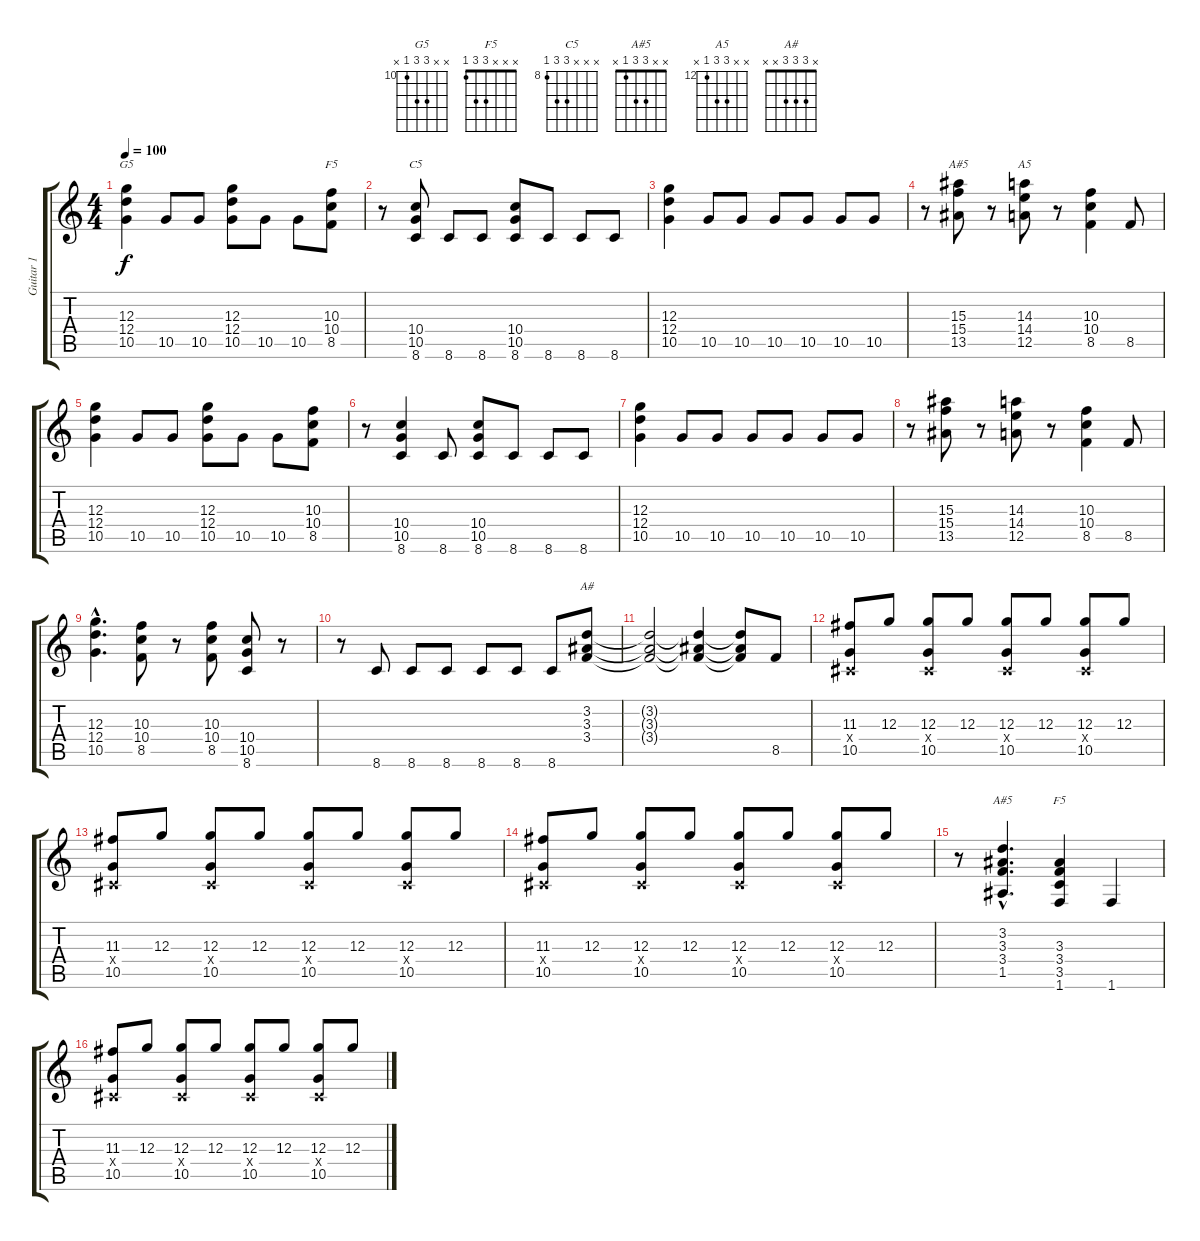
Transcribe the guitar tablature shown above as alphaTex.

\track ("Guitar 1" "Guitar 1") {instrument overdrivenguitar}
\staff {score tabs}
\tuning (E4 B3 G3 D3 A2 E2) {hide}
\chord ("G5" x x 12 12 10 x) {firstfret 10}
\chord ("F5" x x 10 10 8 x) {firstfret 8}
\chord ("C5" x x x 10 10 8) {firstfret 8}
\chord ("A#5" x x 15 15 13 x) {firstfret 13}
\chord ("A5" x x 14 14 12 x) {firstfret 12}
\chord ("A#" x 3 3 3 x x)
\chord ("A#5" x x 3 3 1 x)
\chord ("F5" x x x 3 3 1)
\ts (4 4)
\tempo 100
\clef g2
\ks c
(12.3 12.4 10.5).4{ch "G5" dy f instrument overdrivenguitar} 10.5.8 10.5.8 (12.3 12.4 10.5).8 10.5.8 10.5.8 (10.3 10.4 8.5).8{ch "F5"} |
r.8 (10.4 10.5 8.6).8{ch "C5"} 8.6.8 8.6.8 (10.4 10.5 8.6).8 8.6.8 8.6.8 8.6.8 |
(12.3 12.4 10.5).4 10.5.8 10.5.8 10.5.8 10.5.8 10.5.8 10.5.8 |
r.8 (15.3 15.4 13.5).8{ch "A#5"} r.8 (14.3 14.4 12.5).8{ch "A5"} r.8 (10.3 10.4 8.5).4 8.5.8 |
(12.3 12.4 10.5).4 10.5.8 10.5.8 (12.3 12.4 10.5).8 10.5.8 10.5.8 (10.3 10.4 8.5).8 |
r.8 (10.4 10.5 8.6).4 8.6.8 (10.4 10.5 8.6).8 8.6.8 8.6.8 8.6.8 |
(12.3 12.4 10.5).4 10.5.8 10.5.8 10.5.8 10.5.8 10.5.8 10.5.8 |
r.8 (15.3 15.4 13.5).8 r.8 (14.3 14.4 12.5).8 r.8 (10.3 10.4 8.5).4 8.5.8 |
(12.3{hac} 12.4{hac} 10.5{hac}).4{d} (10.3 10.4 8.5).8 r.8 (10.3 10.4 8.5).8 (10.4 10.5 8.6).8 r.8 |
r.8 8.6.8 8.6.8 8.6.8 8.6.8 8.6.8 8.6.8 (3.2 3.3 3.4).8{ch "A#"} |
(3.2{t} 3.3{t} 3.4{t}).2 (3.2{t} 3.3{t} 3.4{t}).4 (3.2{t} 3.3{t} 3.4{t}).8 8.5.8 |
(11.3 -1.4{x} 10.5).8 12.3.8 (12.3 -1.4{x} 10.5).8 12.3.8 (12.3 -1.4{x} 10.5).8 12.3.8 (12.3 -1.4{x} 10.5).8 12.3.8 |
(11.3 -1.4{x} 10.5).8 12.3.8 (12.3 -1.4{x} 10.5).8 12.3.8 (12.3 -1.4{x} 10.5).8 12.3.8 (12.3 -1.4{x} 10.5).8 12.3.8 |
(11.3 -1.4{x} 10.5).8 12.3.8 (12.3 -1.4{x} 10.5).8 12.3.8 (12.3 -1.4{x} 10.5).8 12.3.8 (12.3 -1.4{x} 10.5).8 12.3.8 |
r.8 (3.2{hac} 3.3{hac} 3.4{hac} 1.5{hac}).4{d ch "A#5"} (3.3 3.4 3.5 1.6).4{ch "F5"} 1.6.4 |
(11.3 -1.4{x} 10.5).8 12.3.8 (12.3 -1.4{x} 10.5).8 12.3.8 (12.3 -1.4{x} 10.5).8 12.3.8 (12.3 -1.4{x} 10.5).8 12.3.8
